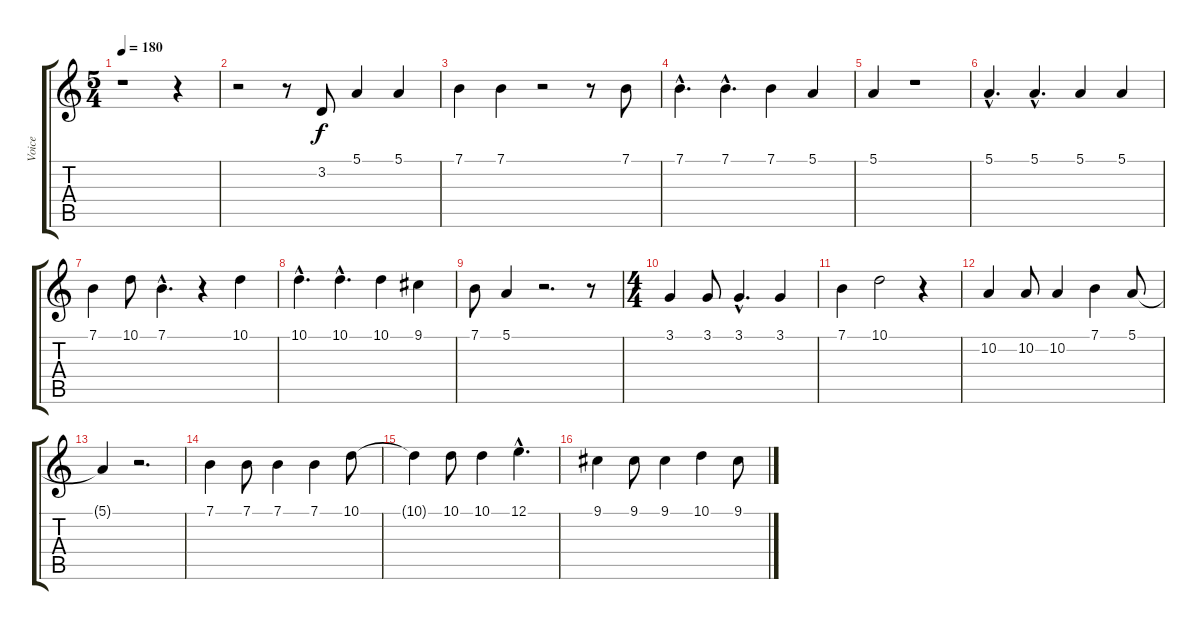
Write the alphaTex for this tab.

\track ("Voice" "Voice") {instrument lead3calliope}
\staff {score tabs}
\tuning (E4 B3 G3 D3 A2 E2) {hide}
\ts (5 4)
\tempo 180
\clef g2
\ks c
r.1{dy f} r.4 |
r.2 r.8 3.2.8 5.1.4 5.1.4 |
7.1.4 7.1.4 r.2 r.8 7.1.8 |
7.1{hac}.4{d} 7.1{hac}.4{d} 7.1.4 5.1.4 |
5.1.4 r.1 |
5.1{hac}.4{d} 5.1{hac}.4{d} 5.1.4 5.1.4 |
7.1.4 10.1.8 7.1{hac}.4{d} r.4 10.1.4 |
10.1{hac}.4{d} 10.1{hac}.4{d} 10.1.4 9.1.4 |
7.1.8 5.1.4 r.2{d} r.8 |
\ts (4 4)
3.1.4 3.1.8 3.1{hac}.4{d} 3.1.4 |
7.1.4 10.1.2 r.4 |
10.2.4 10.2.8 10.2.4 7.1.4 5.1.8 |
5.1{t}.4 r.2{d} |
7.1.4 7.1.8 7.1.4 7.1.4 10.1.8 |
10.1{t}.4 10.1.8 10.1.4 12.1{hac}.4{d} |
9.1.4 9.1.8 9.1.4 10.1.4 9.1.8
